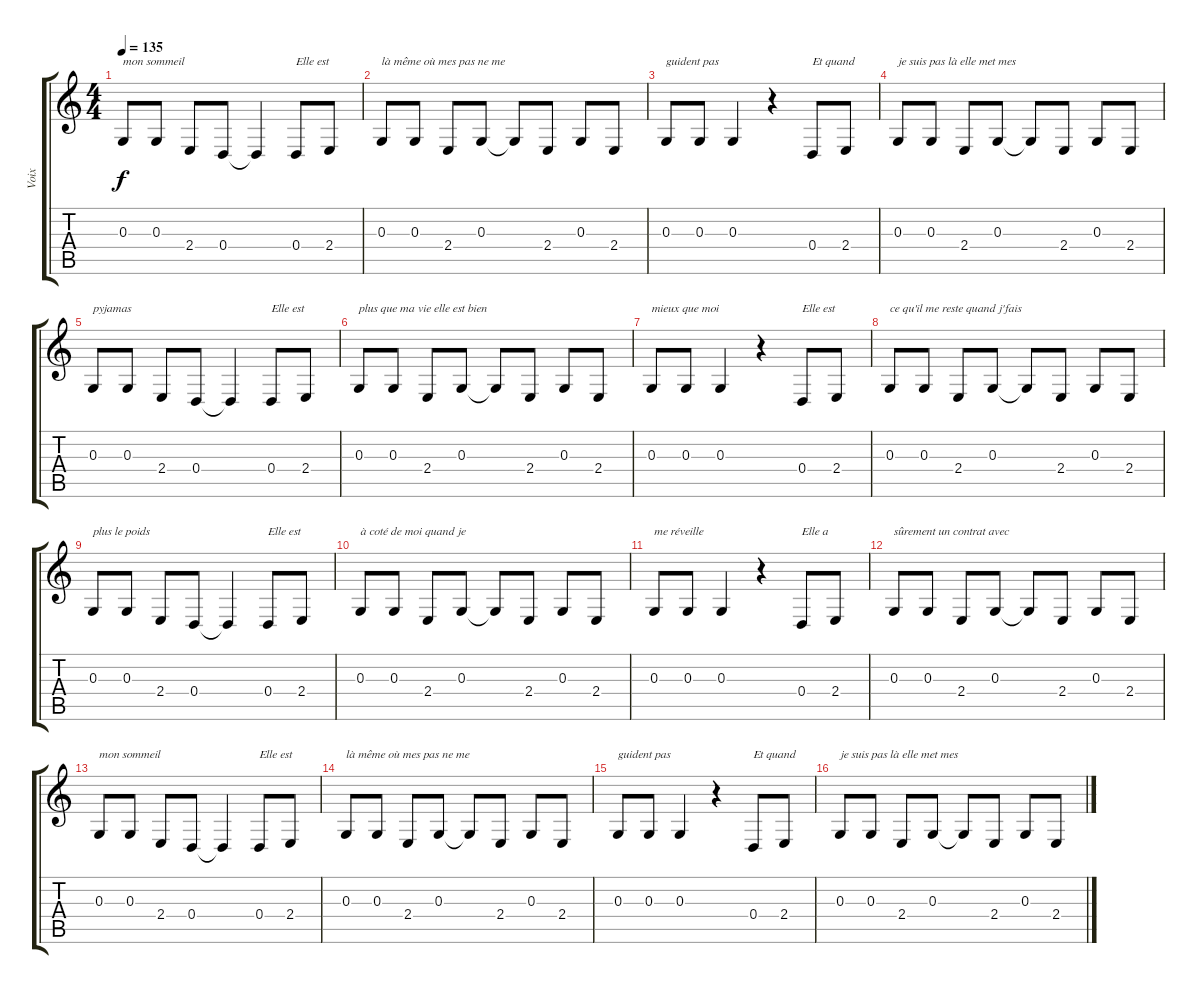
\track ("Voix" "Voix") {instrument bassoon}
\staff {score tabs}
\tuning (E4 B3 G3 D3 A2 E2) {hide}
\ts (4 4)
\tempo 135
\clef g2
\ks c
0.3.8{txt "mon sommeil" dy f} 0.3.8 2.4.8 0.4.8 0.4{t}.4 0.4.8{txt "Elle est"} 2.4.8 |
0.3.8{txt "là même où mes pas ne me"} 0.3.8 2.4.8 0.3.8 0.3{t}.8 2.4.8 0.3.8 2.4.8 |
0.3.8{txt "guident pas"} 0.3.8 0.3.4 r.4 0.4.8{txt "Et quand"} 2.4.8 |
0.3.8{txt "je suis pas là elle met mes"} 0.3.8 2.4.8 0.3.8 0.3{t}.8 2.4.8 0.3.8 2.4.8 |
0.3.8{txt "pyjamas"} 0.3.8 2.4.8 0.4.8 0.4{t}.4 0.4.8{txt "Elle est"} 2.4.8 |
0.3.8{txt "plus que ma vie elle est bien"} 0.3.8 2.4.8 0.3.8 0.3{t}.8 2.4.8 0.3.8 2.4.8 |
0.3.8{txt "mieux que moi"} 0.3.8 0.3.4 r.4 0.4.8{txt "Elle est"} 2.4.8 |
0.3.8{txt "ce qu'il me reste quand j'fais"} 0.3.8 2.4.8 0.3.8 0.3{t}.8 2.4.8 0.3.8 2.4.8 |
0.3.8{txt "plus le poids"} 0.3.8 2.4.8 0.4.8 0.4{t}.4 0.4.8{txt "Elle est"} 2.4.8 |
0.3.8{txt "à coté de moi quand je"} 0.3.8 2.4.8 0.3.8 0.3{t}.8 2.4.8 0.3.8 2.4.8 |
0.3.8{txt "me réveille"} 0.3.8 0.3.4 r.4 0.4.8{txt "Elle a"} 2.4.8 |
0.3.8{txt "sûrement un contrat avec"} 0.3.8 2.4.8 0.3.8 0.3{t}.8 2.4.8 0.3.8 2.4.8 |
0.3.8{txt "mon sommeil"} 0.3.8 2.4.8 0.4.8 0.4{t}.4 0.4.8{txt "Elle est"} 2.4.8 |
0.3.8{txt "là même où mes pas ne me"} 0.3.8 2.4.8 0.3.8 0.3{t}.8 2.4.8 0.3.8 2.4.8 |
0.3.8{txt "guident pas"} 0.3.8 0.3.4 r.4 0.4.8{txt "Et quand"} 2.4.8 |
0.3.8{txt "je suis pas là elle met mes"} 0.3.8 2.4.8 0.3.8 0.3{t}.8 2.4.8 0.3.8 2.4.8
